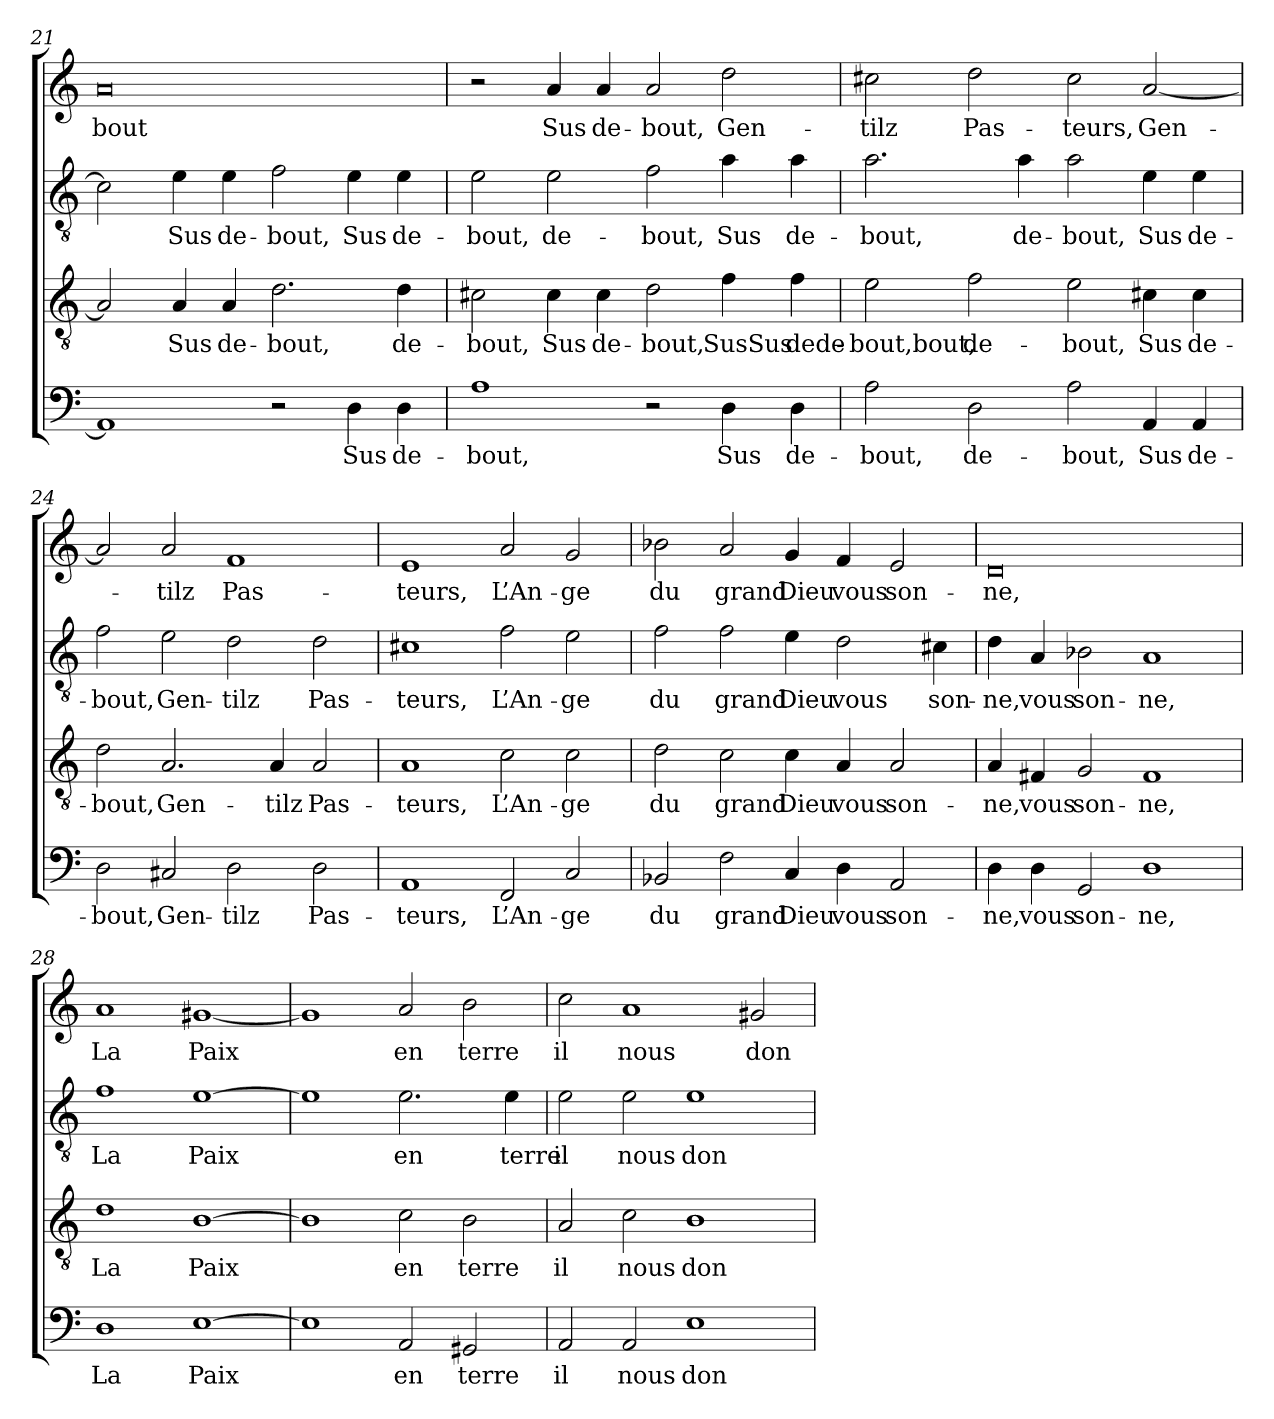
**kern	**text	**kern	**text	**kern	**text	**kern	**text
*part4	*part4	*part3	*part3	*part2	*part2	*part1	*part1
*staff4	*staff4	*staff3	*staff3	*staff2	*staff2	*staff1	*staff1
!!LO:LB:g=z
*clefF4	*	*clefGv2	*	*clefGv2	*	*clefG2	*
*k[]	*	*k[]	*	*k[]	*	*k[]	*
=21	=21	=21	=21	=21	=21	=21	=21
1AA]	.	2A]	.	2c#]	.	0a	-bout
.	.	4A	Sus	4e	Sus	.	.
.	.	4A	de-	4e	de-	.	.
2r	.	2.d	-bout,	2f	-bout,	.	.
4D	Sus	.	.	4e	Sus	.	.
4D	de-	4d	de-	4e	de-	.	.
=22	=22	=22	=22	=22	=22	=22	=22
1A	-bout,	2c#X	-bout,	2e	-bout,	2r	.
.	.	4c#	Sus	2e	de-	4a	Sus
.	.	4c#	de-	.	.	4a	de-
2r	.	2d	-bout,	2f	-bout,	2a	-bout,
4D	Sus	4f	SusSus	4a	Sus	2dd	Gen-
4D	de-	4f	dede-	4a	de-	.	.
=23	=23	=23	=23	=23	=23	=23	=23
2A	-bout,	2e	-bout,bout,	2.a	-bout,	2cc#X	-tilz
2D	de-	2f	de-	.	.	2dd	Pas-
.	.	.	.	4a	de-	.	.
2A	-bout,	2e	-bout,	2a	-bout,	2cc#	-teurs,
4AA	Sus	4c#X	Sus	4e	Sus	[2a	Gen-
4AA	de-	4c#	de-	4e	de-	.	.
!!LO:PB:g=z
=24	=24	=24	=24	=24	=24	=24	=24
2D	-bout,	2d	-bout,	2f	-bout,	2a]	.
2C#X	Gen-	2.A	Gen-	2e	Gen-	2a	-tilz
2D	-tilz	.	.	2d	-tilz	1f	Pas-
.	.	4A	-tilz	.	.	.	.
2D	Pas-	2A	Pas-	2d	Pas-	.	.
=25	=25	=25	=25	=25	=25	=25	=25
1AA	-teurs,	1A	-teurs,	1c#X	-teurs,	1e	-teurs,
2FF	L’An-	2c	L’An-	2f	L’An-	2a	L’An-
2C	-ge	2c	-ge	2e	-ge	2g	-ge
=26	=26	=26	=26	=26	=26	=26	=26
2BB-X	du	2d	du	2f	du	2b-X	du
2F	grand	2c	grand	2f	grand	2a	grand
4C	Dieu	4c	Dieu	4e	Dieu	4g	Dieu
4D	vous	4A	vous	2d	vous	4f	vous
2AA	son-	2A	son-	.	.	2e	son-
.	.	.	.	4c#X	son-	.	.
=27	=27	=27	=27	=27	=27	=27	=27
4D	-ne,	4A	-ne,	4d	-ne,	0d	-ne,
4D	vous	4F#X	vous	4A	vous	.	.
2GG	son-	2G	son-	2B-X	son-	.	.
1D	-ne,	1F#	-ne,	1A	-ne,	.	.
!!LO:LB:g=z
=28	=28	=28	=28	=28	=28	=28	=28
1D	La	1d	La	1f	La	1a	La
[1E	Paix	[1B	Paix	[1e	Paix	[1g#X	Paix
=29	=29	=29	=29	=29	=29	=29	=29
1E]	.	1B]	.	1e]	.	1g#]	.
2AA	en	2c	en	2.e	en	2a	en
2GG#X	terre	2B	terre	.	.	2b	terre
.	.	.	.	4e	terre	.	.
=30	=30	=30	=30	=30	=30	=30	=30
2AA	il	2A	il	2e	il	2cc	il
2AA	nous	2c	nous	2e	nous	1a	nous
1E	don-	1B	don-	1e	don-	.	.
.	.	.	.	.	.	2g#X	don-
=	=	=	=	=	=	=	=
*-	*-	*-	*-	*-	*-	*-	*-
